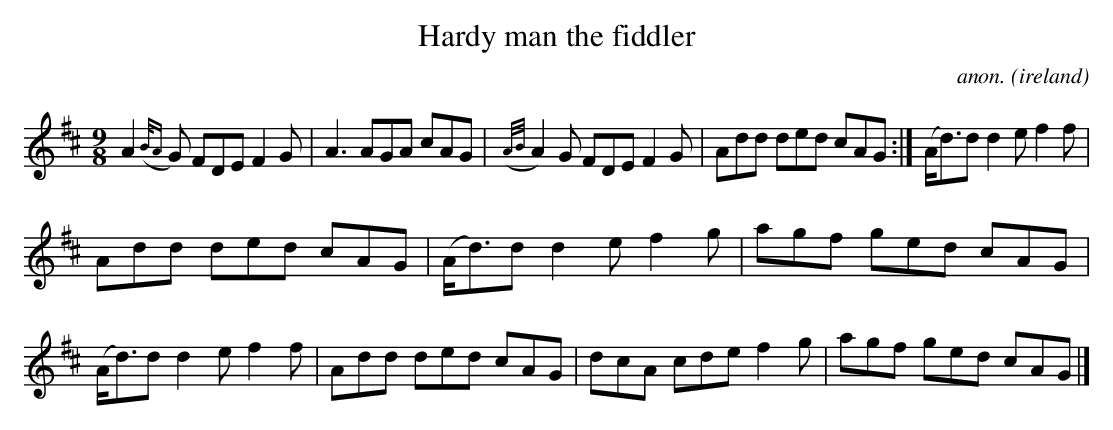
X:1
T:Hardy man the fiddler
O:ireland
C:anon.
M:9/8
L:1/8
K:Glyd
A2 ({B/A}G) FDE F2G|A3 AGA cAG|({A/B/}A2)G FDE F2G|Add ded cAG:|(A<d)d d2e f2f|
Add ded cAG|(A<d)d d2e f2g|agf ged cAG|(A<d)d d2e f2f|Add ded cAG|dcA cde f2g|agf ged cAG|]
